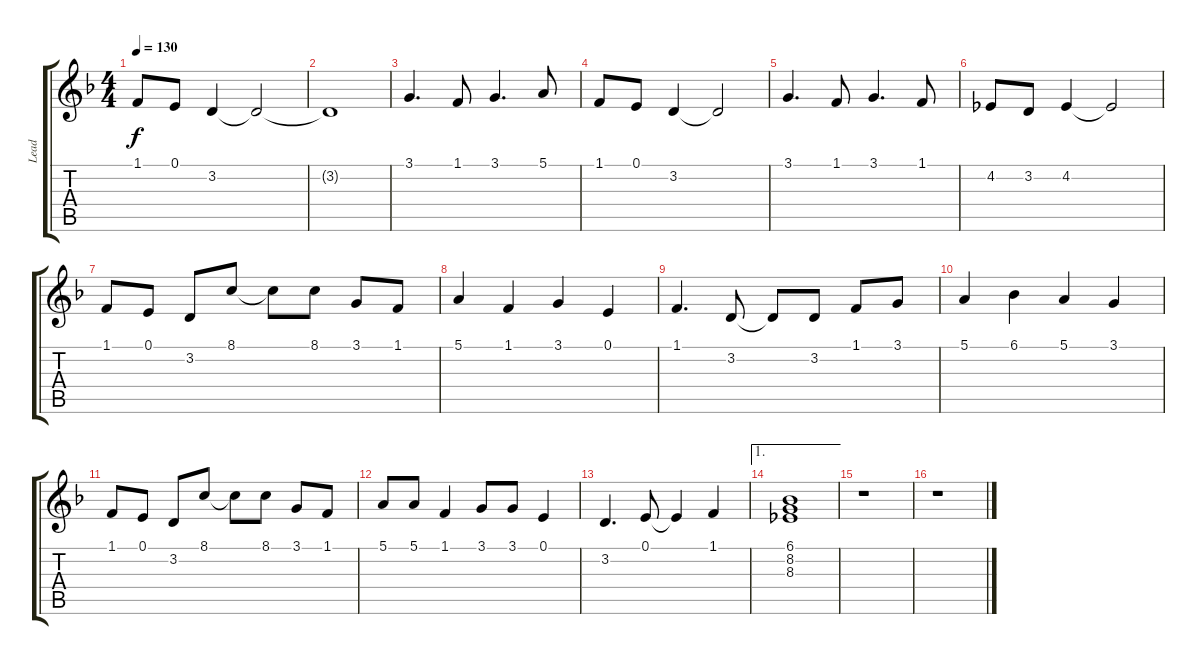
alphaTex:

\track ("Lead" "Lead") {instrument acousticgrandpiano}
\staff {score tabs}
\tuning (E4 B3 G3 D3 A2 E2) {hide}
\ts (4 4)
\tempo 130
\clef g2
\ks f
1.1.8{dy f} 0.1.8 3.2.4 3.2{t}.2 |
3.2{t}.1 |
3.1.4{d} 1.1.8 3.1.4{d} 5.1.8 |
1.1.8 0.1.8 3.2.4 3.2{t}.2 |
3.1.4{d} 1.1.8 3.1.4{d} 1.1.8 |
4.2.8 3.2.8 4.2.4 4.2{t}.2 |
1.1.8 0.1.8 3.2.8 8.1.8 8.1{t}.8 8.1.8 3.1.8 1.1.8 |
5.1.4 1.1.4 3.1.4 0.1.4 |
1.1.4{d} 3.2.8 3.2{t}.8 3.2.8 1.1.8 3.1.8 |
5.1.4 6.1.4 5.1.4 3.1.4 |
1.1.8 0.1.8 3.2.8 8.1.8 8.1{t}.8 8.1.8 3.1.8 1.1.8 |
5.1.8 5.1.8 1.1.4 3.1.8 3.1.8 0.1.4 |
3.2.4{d} 0.1.8 0.1{t}.4 1.1.4 |
\ae 1
(6.1 8.2 8.3).1 |
r.1 |
r.1
